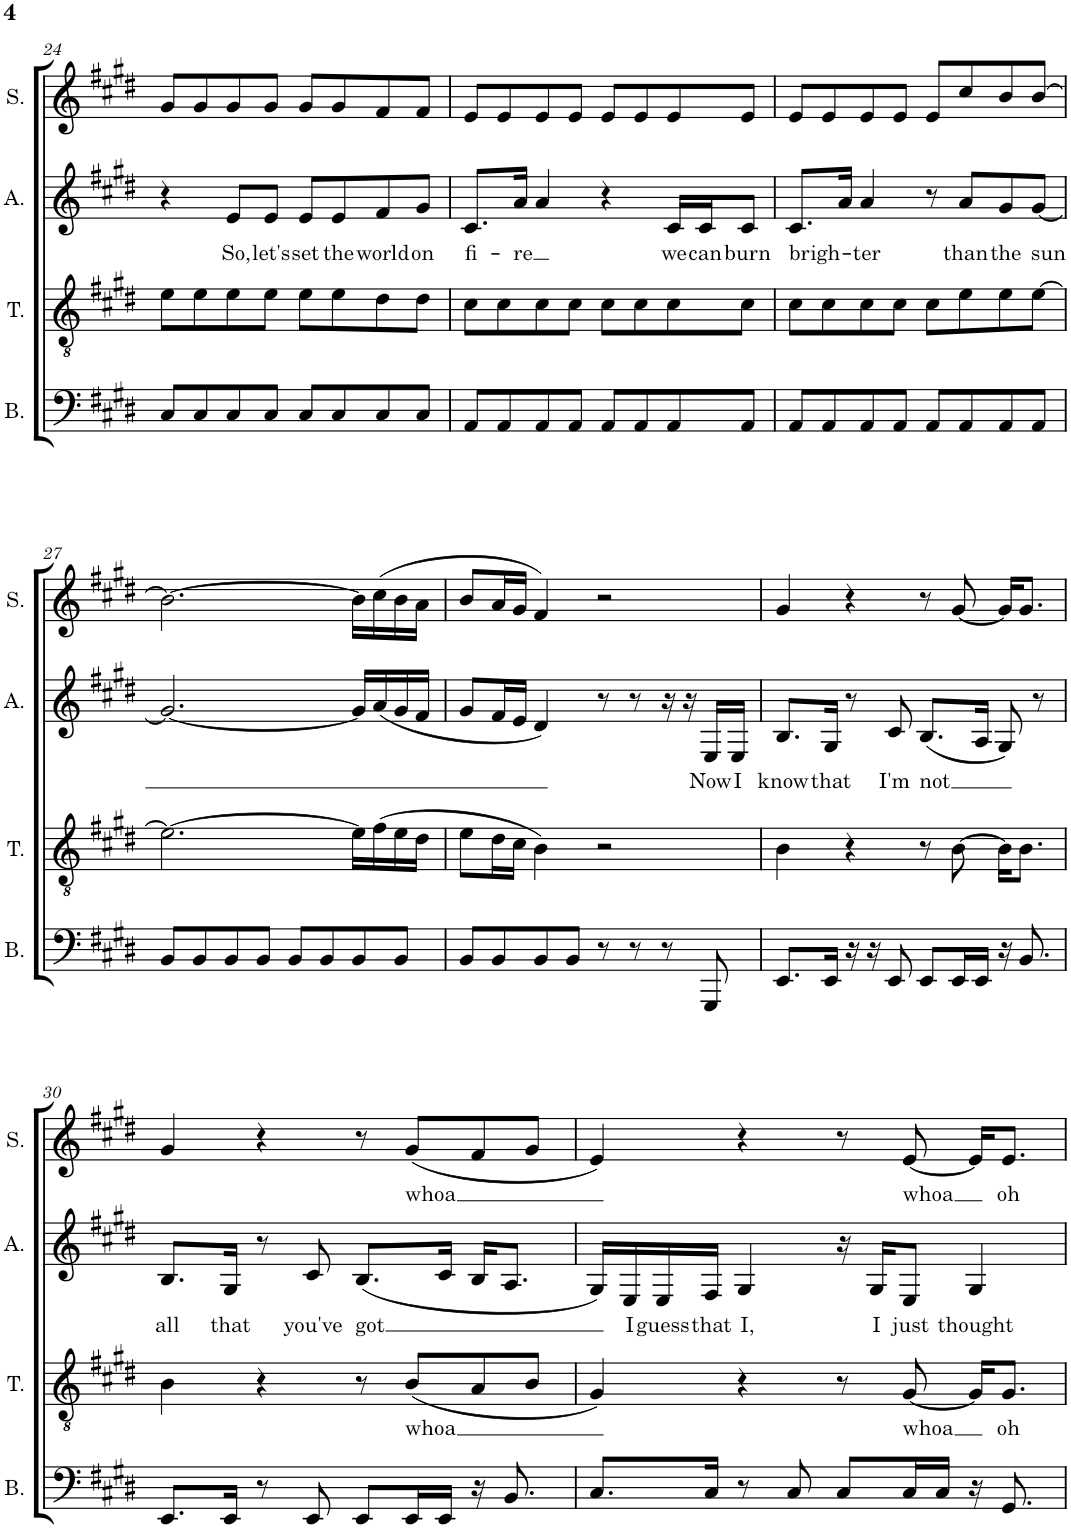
**kern	**kern	**text	**kern	**text	**kern	**text
*part4	*part3	*part3	*part2	*part2	*part1	*part1
*staff4	*staff3	*staff3	*staff2	*staff2	*staff1	*staff1
*I"Bass	*I"Tenor	*	*I"Alto	*	*I"Soprano	*
*I'B.	*I'T.	*	*I'A.	*	*I'S.	*
!!LO:PB:g=z
*clefF4	*clefGv2	*	*clefG2	*	*clefG2	*
*k[f#c#g#d#]	*k[f#c#g#d#]	*	*k[f#c#g#d#]	*	*k[f#c#g#d#]	*
*M4/4	*M4/4	*	*M4/4	*	*M4/4	*
*met(c)	*met(c)	*	*met(c)	*	*met(c)	*
=24	=24	=24	=24	=24	=24	=24
8C#/L	8e\L	.	4r	.	8g#/L	.
8C#/	8e\	.	.	.	8g#/	.
!	!	!	!	!LO:LY:b	!	!
8C#/	8e\	.	8e/L	So,	8g#/	.
!	!	!	!	!LO:LY:b	!	!
8C#/J	8e\J	.	8e/J	let's	8g#/J	.
!	!	!	!	!LO:LY:b	!	!
8C#/L	8e\L	.	8e/L	set	8g#/L	.
!	!	!	!	!LO:LY:b	!	!
8C#/	8e\	.	8e/	the	8g#/	.
!	!	!	!	!LO:LY:b	!	!
8C#/	8d#\	.	8f#/	world	8f#/	.
!	!	!	!	!LO:LY:b	!	!
8C#/J	8d#\J	.	8g#/J	on	8f#/J	.
=25	=25	=25	=25	=25	=25	=25
!	!	!	!	!LO:LY:b	!	!
8AA/L	8c#\L	.	8.c#/L	fi-	8e/L	.
8AA/	8c#\	.	.	.	8e/	.
!	!	!	!	!LO:LY:b	!	!
.	.	.	16a/Jk	-re	.	.
8AA/	8c#\	.	4a/	.	8e/	.
8AA/J	8c#\J	.	.	.	8e/J	.
8AA/L	8c#\L	.	4r	.	8e/L	.
8AA/	8c#\	.	.	.	8e/	.
!	!	!	!	!LO:LY:b	!	!
8AA/	8c#\	.	16c#/LL	we	8e/	.
!	!	!	!	!LO:LY:b	!	!
.	.	.	16c#/J	can	.	.
!	!	!	!	!LO:LY:b	!	!
8AA/J	8c#\J	.	8c#/J	burn	8e/J	.
=26	=26	=26	=26	=26	=26	=26
!	!	!	!	!LO:LY:b	!	!
8AA/L	8c#\L	.	8.c#/L	brigh-	8e/L	.
8AA/	8c#\	.	.	.	8e/	.
.	.	.	16a/Jk	.	.	.
!	!	!	!	!LO:LY:b	!	!
8AA/	8c#\	.	4a/	-ter	8e/	.
8AA/J	8c#\J	.	.	.	8e/J	.
8AA/L	8c#\L	.	8r	.	8e/L	.
!	!	!	!	!LO:LY:b	!	!
8AA/	8e\	.	8a/L	than	8cc#/	.
!	!	!	!	!LO:LY:b	!	!
8AA/	8e\	.	8g#/	the	8b/	.
!	!	!	!	!LO:LY:b	!	!
8AA/J	[8e\J	.	[8g#/J	sun	[8b/J	.
!!LO:LB:g=z
=27	=27	=27	=27	=27	=27	=27
8BB/L	2.e\_	.	2.g#/_	.	2.b\_	.
8BB/	.	.	.	.	.	.
8BB/	.	.	.	.	.	.
8BB/J	.	.	.	.	.	.
8BB/L	.	.	.	.	.	.
8BB/	.	.	.	.	.	.
8BB/	16e\LL]	.	16g#/LL]	.	16b\LL]	.
.	(16f#\	.	(16a/	.	(16cc#\	.
8BB/J	16e\	.	16g#/	.	16b\	.
.	16d#\JJ	.	16f#/JJ	.	16a\JJ	.
=28	=28	=28	=28	=28	=28	=28
8BB/L	8e\L	.	8g#/L	.	8b/L	.
8BB/	16d#\L	.	16f#/L	.	16a/L	.
.	16c#\JJ	.	16e/JJ	.	16g#/JJ	.
8BB/	4B\)	.	4d#/)	.	4f#/)	.
8BB/J	.	.	.	.	.	.
8r	2r	.	8r	.	2r	.
8r	.	.	8r	.	.	.
8r	.	.	16r	.	.	.
.	.	.	16r	.	.	.
!	!	!	!	!LO:LY:b	!	!
8GGG#/	.	.	16E/LL	Now	.	.
!	!	!	!	!LO:LY:b	!	!
.	.	.	16E/JJ	I	.	.
=29	=29	=29	=29	=29	=29	=29
!	!	!	!	!LO:LY:b	!	!
8.EE/L	4B\	.	8.B/L	know	4g#/	.
!	!	!	!	!LO:LY:b	!	!
16EE/Jk	.	.	16G#/Jk	that	.	.
16r	4r	.	8r	.	4r	.
16r	.	.	.	.	.	.
!	!	!	!	!LO:LY:b	!	!
8EE/	.	.	8c#/	I'm	.	.
!	!	!	!	!LO:LY:b	!	!
8EE/L	8r	.	(8.B/L	not	8r	.
16EE/L	[8B\	.	.	.	[8g#/	.
16EE/JJ	.	.	16A/Jk	.	.	.
16r	16B\KL]	.	8G#/)	.	16g#/KL]	.
8.BB/	8.B\J	.	.	.	8.g#/J	.
.	.	.	8r	.	.	.
!!LO:LB:g=z
=30	=30	=30	=30	=30	=30	=30
!	!	!	!	!LO:LY:b	!	!
8.EE/L	4B\	.	8.B/L	all	4g#/	.
!	!	!	!	!LO:LY:b	!	!
16EE/Jk	.	.	16G#/Jk	that	.	.
8r	4r	.	8r	.	4r	.
!	!	!	!	!LO:LY:b	!	!
8EE/	.	.	8c#/	you've	.	.
!	!	!	!	!LO:LY:b	!	!
8EE/L	8r	.	(8.B/L	got	8r	.
!	!	!LO:LY:b	!	!	!	!LO:LY:b
16EE/L	(8B/L	whoa	.	.	(8g#/L	whoa
16EE/JJ	.	.	16c#/Jk	.	.	.
16r	8A/	.	16B/KL	.	8f#/	.
8.BB/	.	.	8.A/J	.	.	.
.	8B/J	.	.	.	8g#/J	.
=31	=31	=31	=31	=31	=31	=31
8.C#/L	4G#/)	.	16G#/LL)	.	4e/)	.
!	!	!	!	!LO:LY:b	!	!
.	.	.	16E/	I	.	.
!	!	!	!	!LO:LY:b	!	!
.	.	.	16E/	guess	.	.
!	!	!	!	!LO:LY:b	!	!
16C#/Jk	.	.	16F#/JJ	that	.	.
!	!	!	!	!LO:LY:b	!	!
8r	4r	.	4G#/	I,	4r	.
8C#/	.	.	.	.	.	.
8C#/L	8r	.	16r	.	8r	.
!	!	!	!	!LO:LY:b	!	!
.	.	.	16G#/KL	I	.	.
!	!	!LO:LY:b	!	!LO:LY:b	!	!LO:LY:b
16C#/L	[8G#/	whoa	8E/J	just	[8e/	whoa
16C#/JJ	.	.	.	.	.	.
!	!	!	!	!LO:LY:b	!	!
16r	16G#/KL]	.	4G#/	thought	16e/KL]	.
!	!	!LO:LY:b	!	!	!	!LO:LY:b
8.GG#/	8.G#/J	oh	.	.	8.e/J	oh
=	=	=	=	=	=	=
*-	*-	*-	*-	*-	*-	*-
